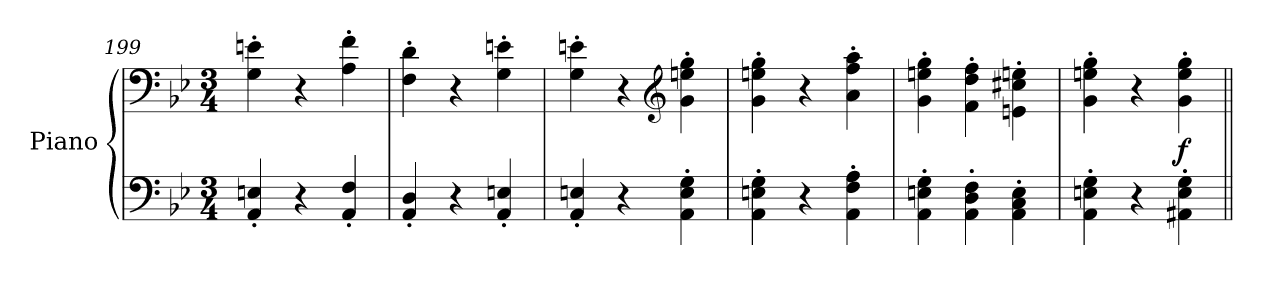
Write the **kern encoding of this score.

**kern	**kern	**dynam
*part1	*part1	*part1
*staff2	*staff1	*staff1/2
*I"Piano	*	*
*I'Pno	*	*
*clefF4	*clefF4	*
*k[b-e-]	*k[b-e-]	*
*B-:	*B-:	*
*M3/4	*M3/4	*
=199	=199	=199
4AA/'< 4En/'<	4G\'> 4en\'>	.
4r	4r	.
4AA/'< 4F/'<	4A\'> 4f\'>	.
=200	=200	=200
4AA/'< 4D/'<	4F\'> 4d\'>	.
4r	4r	.
4AA/'< 4En/'<	4G\'> 4en\'>	.
=201	=201	=201
4AA/'< 4En/'<	4G\'> 4en\'>	.
4r	4r	.
*	*clefG2	*
4AA\'> 4E\'> 4G\'>	4g\'> 4een\'> 4gg\'>	.
=202	=202	=202
4AA\'> 4En\'> 4G\'>	4g\'> 4een\'> 4gg\'>	.
4r	4r	.
4AA\'> 4F\'> 4A\'>	4a\'> 4ff\'> 4aa\'>	.
!!LO:LB:g=z
=203	=203	=203
4AA\'> 4En\'> 4G\'>	4g\'> 4een\'> 4gg\'>	.
4AA\'> 4D\'> 4F\'>	4f\'> 4dd\'> 4ff\'>	.
4AA\'> 4C\'> 4E\'>	4en\'> 4cc#X\'> 4een\'>	.
=204	=204	=204
4AA\'> 4En\'> 4G\'>	4g\'> 4een\'> 4gg\'>	.
4r	4r	.
!	!	!LO:DY:a=2
4AA#X\'> 4E\'> 4G\'>	4g\'> 4ee\'> 4gg\'>	f
=||	=||	=||
*-	*-	*-
